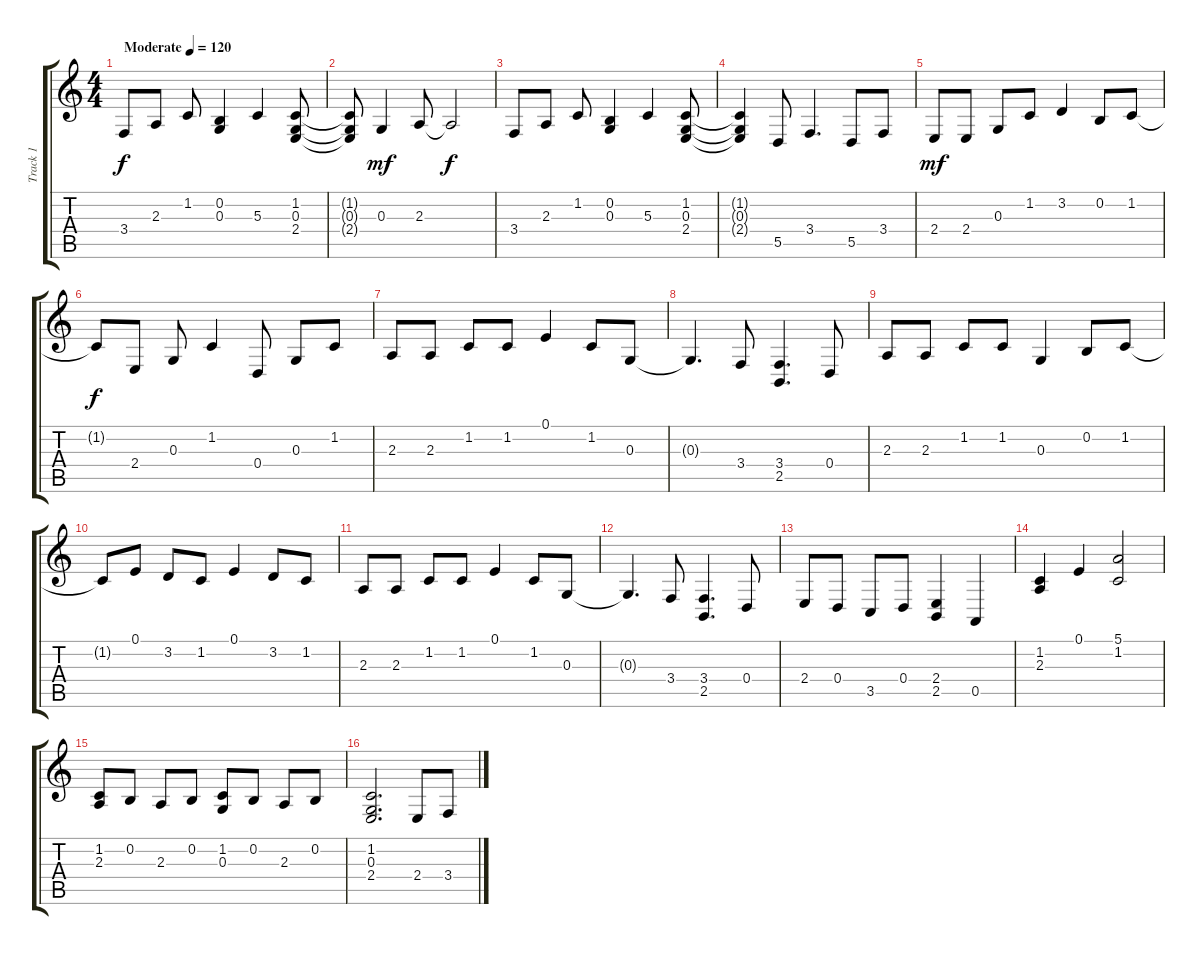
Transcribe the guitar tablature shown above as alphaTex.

\track ("Track 1" "Track 1") {instrument acousticgrandpiano}
\staff {score tabs}
\tuning (E4 B3 G3 D3 A2 E2) {hide}
\ts (4 4)
\tempo (120 "Moderate")
\clef g2
\ks c
3.4.8{dy f instrument acousticgrandpiano} 2.3.8 1.2.8 (0.2 0.3).4 5.3.4 (1.2 0.3 2.4).8 |
(1.2{t} 0.3{t} 2.4{t}).8 0.3.4{dy mf} 2.3.8 2.3{t}.2{dy f} |
3.4.8 2.3.8 1.2.8 (0.2 0.3).4 5.3.4 (1.2 0.3 2.4).8 |
(1.2{t} 0.3{t} 2.4{t}).4 5.5.8 3.4.4{d} 5.5.8 3.4.8 |
2.4.8{dy mf} 2.4.8 0.3.8 1.2.8 3.2.4 0.2.8 1.2.8 |
1.2{t}.8{dy f} 2.4.8 0.3.8 1.2.4 0.4.8 0.3.8 1.2.8 |
2.3.8 2.3.8 1.2.8 1.2.8 0.1.4 1.2.8 0.3.8 |
0.3{t}.4{d} 3.4.8 (3.4 2.5).4{d} 0.4.8 |
2.3.8 2.3.8 1.2.8 1.2.8 0.3.4 0.2.8 1.2.8 |
1.2{t}.8 0.1.8 3.2.8 1.2.8 0.1.4 3.2.8 1.2.8 |
2.3.8 2.3.8 1.2.8 1.2.8 0.1.4 1.2.8 0.3.8 |
0.3{t}.4{d} 3.4.8 (3.4 2.5).4{d} 0.4.8 |
2.4.8 0.4.8 3.5.8 0.4.8 (2.4 2.5).4 0.5.4 |
(1.2 2.3).4 0.1.4 (5.1 1.2).2 |
(1.2 2.3).8 0.2.8 2.3.8 0.2.8 (1.2 0.3).8 0.2.8 2.3.8 0.2.8 |
(1.2 0.3 2.4).2{d} 2.4.8 3.4.8
